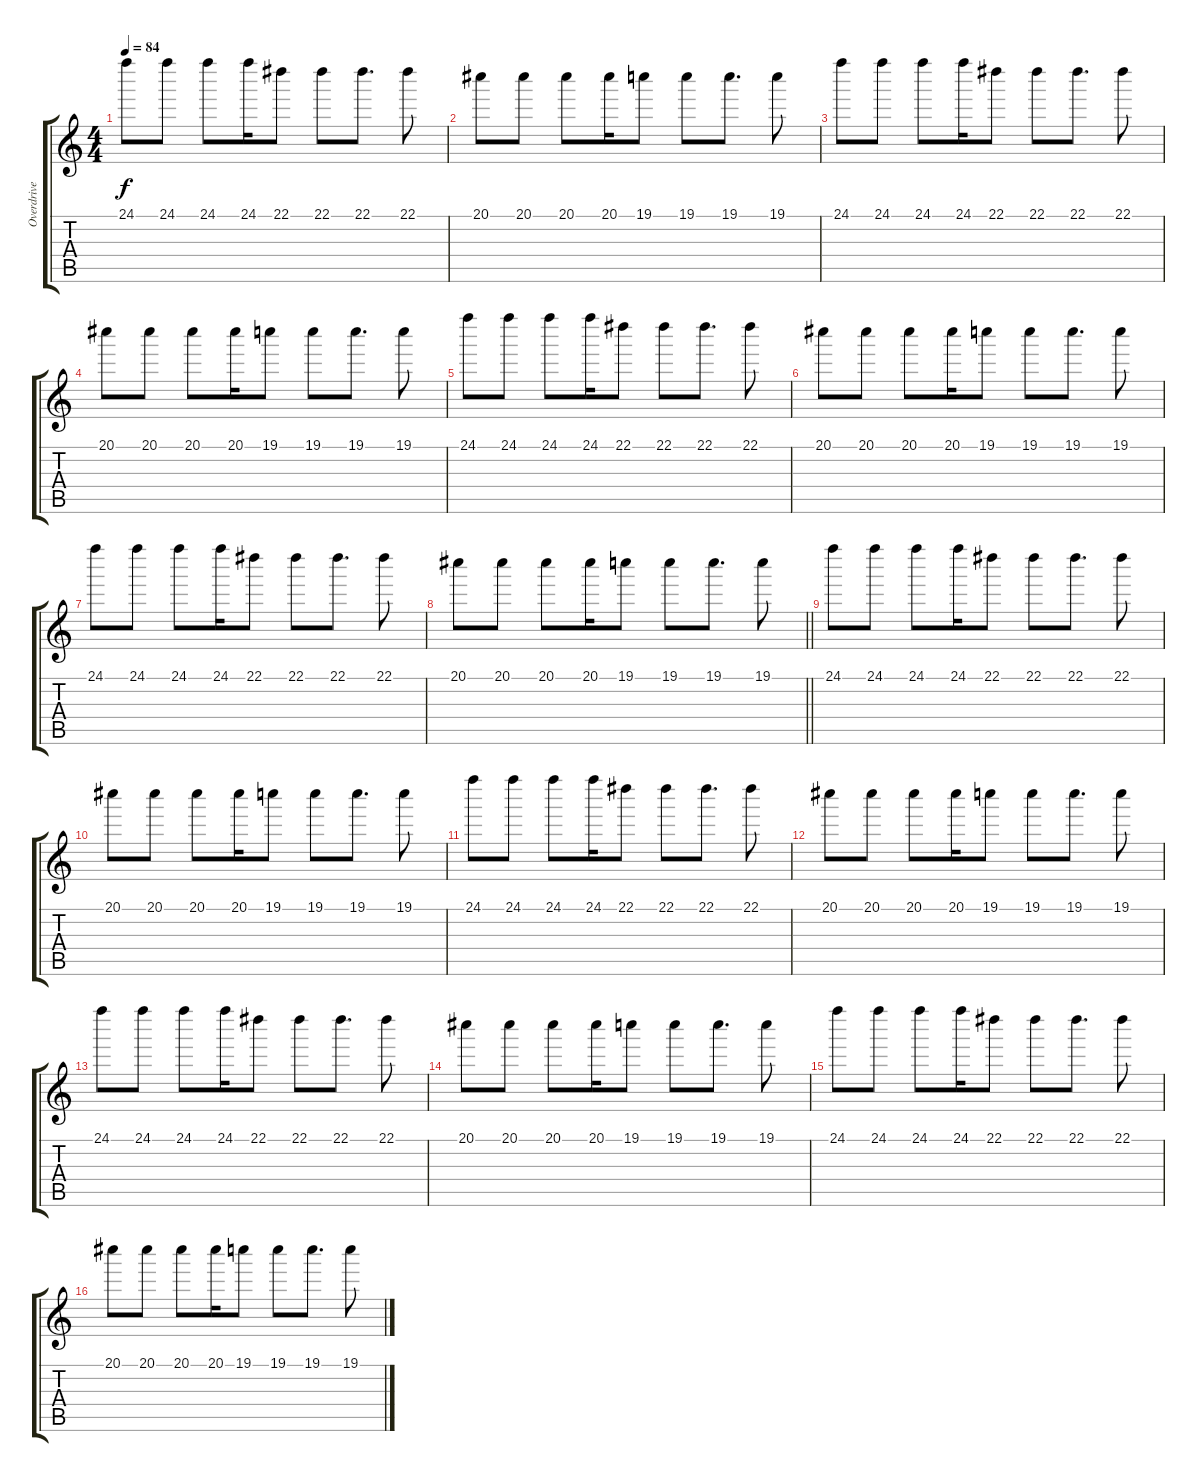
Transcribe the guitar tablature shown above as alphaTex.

\track ("Overdrive" "Overdrive") {instrument overdrivenguitar}
\staff {score tabs}
\tuning (F4 C4 Ab3 Eb3 Bb2 F2) {hide}
\ts (4 4)
\tempo 84
\clef g2
\ks c
24.1.8{dy f} 24.1.8 24.1.8 24.1.16 22.1.8 22.1.8 22.1.8{d} 22.1.8 |
20.1.8 20.1.8 20.1.8 20.1.16 19.1.8 19.1.8 19.1.8{d} 19.1.8 |
24.1.8 24.1.8 24.1.8 24.1.16 22.1.8 22.1.8 22.1.8{d} 22.1.8 |
20.1.8 20.1.8 20.1.8 20.1.16 19.1.8 19.1.8 19.1.8{d} 19.1.8 |
24.1.8 24.1.8 24.1.8 24.1.16 22.1.8 22.1.8 22.1.8{d} 22.1.8 |
20.1.8 20.1.8 20.1.8 20.1.16 19.1.8 19.1.8 19.1.8{d} 19.1.8 |
24.1.8 24.1.8 24.1.8 24.1.16 22.1.8 22.1.8 22.1.8{d} 22.1.8 |
\barLineRight lightlight
20.1.8 20.1.8 20.1.8 20.1.16 19.1.8 19.1.8 19.1.8{d} 19.1.8 |
24.1.8 24.1.8 24.1.8 24.1.16 22.1.8 22.1.8 22.1.8{d} 22.1.8 |
20.1.8 20.1.8 20.1.8 20.1.16 19.1.8 19.1.8 19.1.8{d} 19.1.8 |
24.1.8 24.1.8 24.1.8 24.1.16 22.1.8 22.1.8 22.1.8{d} 22.1.8 |
20.1.8 20.1.8 20.1.8 20.1.16 19.1.8 19.1.8 19.1.8{d} 19.1.8 |
24.1.8 24.1.8 24.1.8 24.1.16 22.1.8 22.1.8 22.1.8{d} 22.1.8 |
20.1.8 20.1.8 20.1.8 20.1.16 19.1.8 19.1.8 19.1.8{d} 19.1.8 |
24.1.8 24.1.8 24.1.8 24.1.16 22.1.8 22.1.8 22.1.8{d} 22.1.8 |
20.1.8 20.1.8 20.1.8 20.1.16 19.1.8 19.1.8 19.1.8{d} 19.1.8
